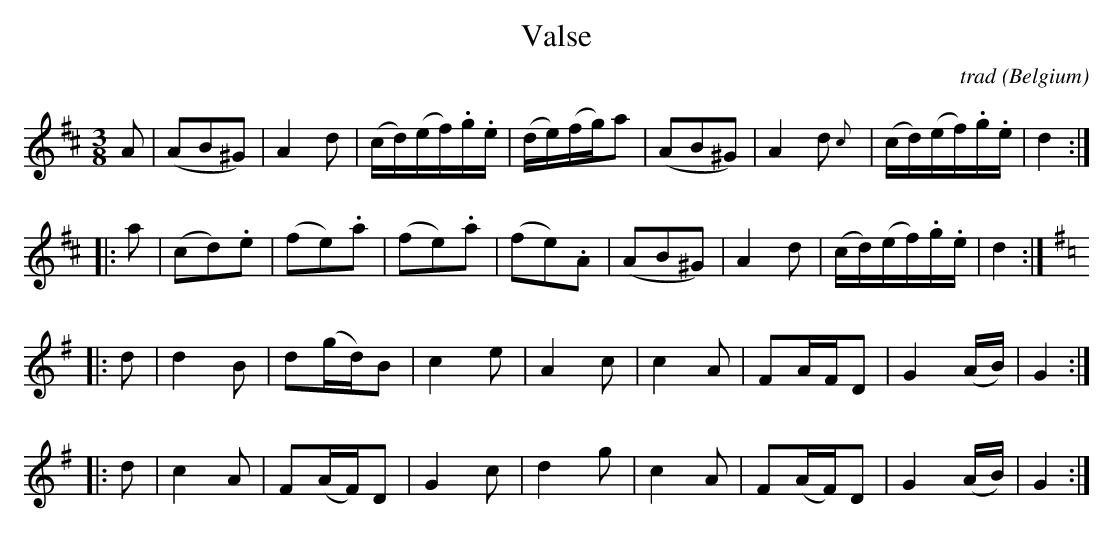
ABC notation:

X:1
T:Valse
C:trad
O:Belgium
M:3/8
K:Dmaj
L:1/16
A2|(A2B2^G2)|A4d2|(cd)(ef).g.e|(de)(fg)a2|(A2B2^G2)|A4d2{c}|(cd)(ef).g.e|d4:|
|:a2|(c2d2).e2|(f2e2).a2|(f2e2).a2|(f2e2).A2|(A2B2^G2)|A4d2|(cd)(ef).g.e|d4:|
K:Gmaj
|:d2|d4B2|d2(gd)B2|c4e2|A4c2|c4A2|F2AFD2|G4(AB)|G4:|
|:d2|c4A2|F2(AF)D2|G4c2|d4g2|c4A2|F2(AF)D2|G4(AB)|G4:|]
